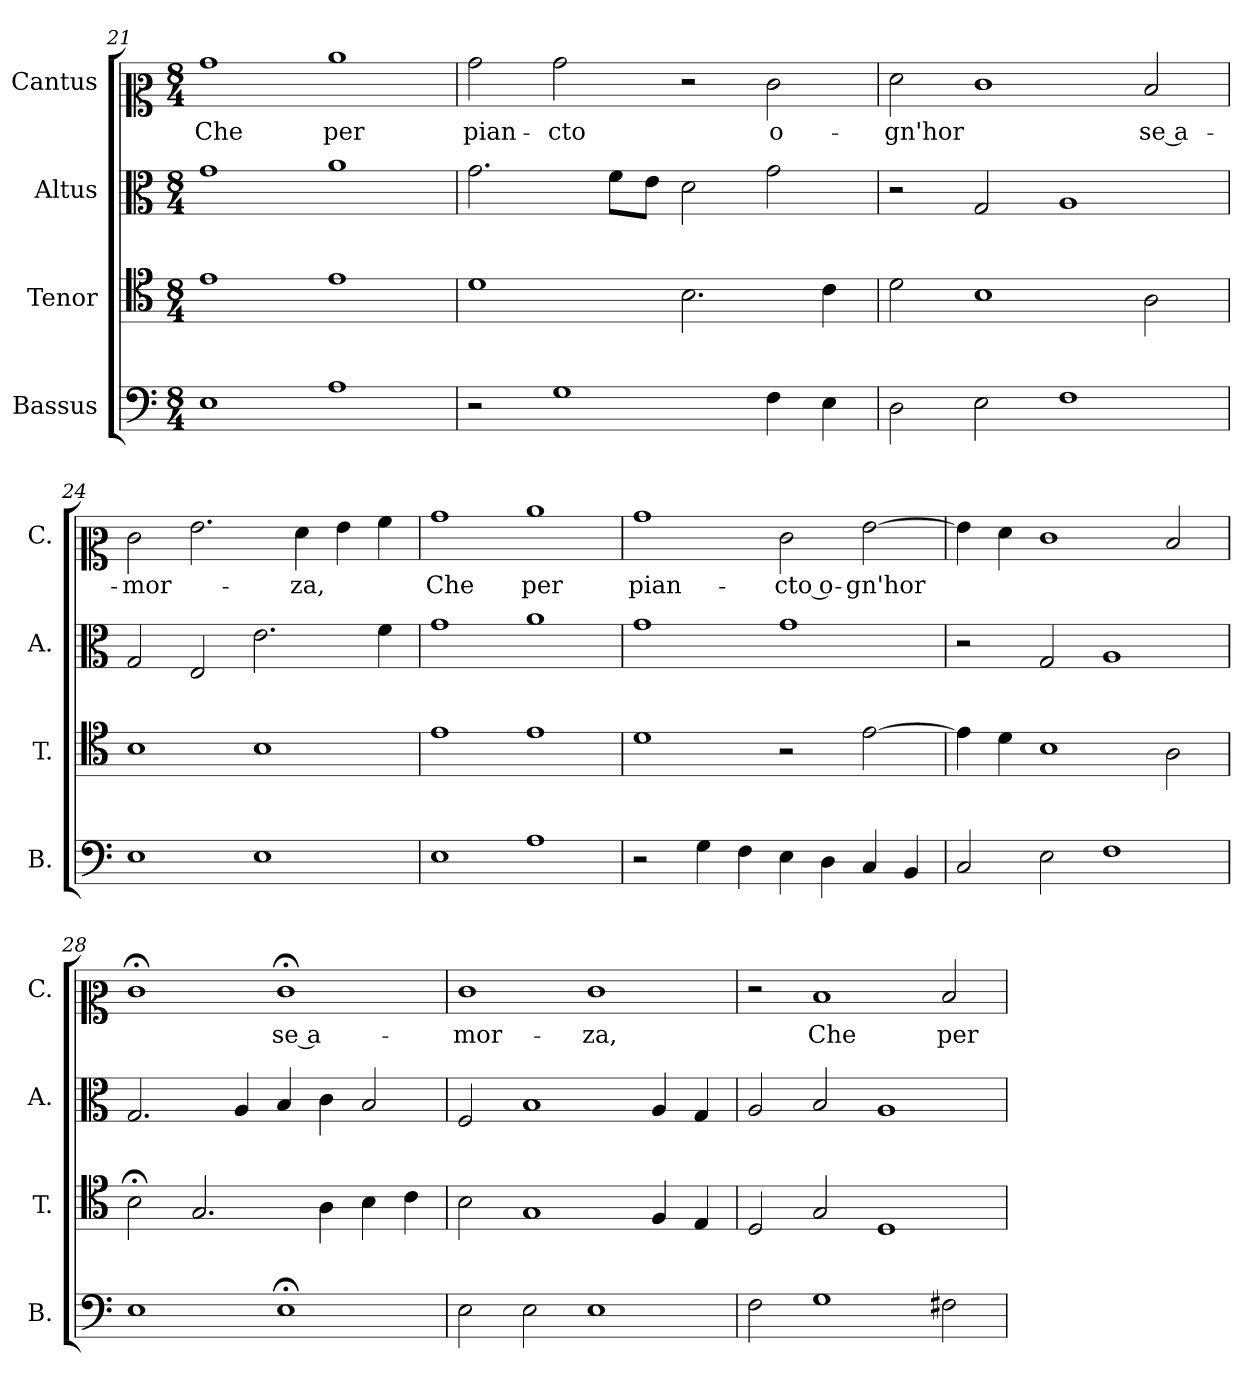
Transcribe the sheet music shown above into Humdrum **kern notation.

**kern	**kern	**kern	**kern	**text
*part4	*part3	*part2	*part1	*part1
*staff4	*staff3	*staff2	*staff1	*staff1
*I"Bassus	*I"Tenor	*I"Altus	*I"Cantus	*
*I'B.	*I'T.	*I'A.	*I'C.	*
*clefF4	*clefC4	*clefC3	*clefC2	*
*k[]	*k[]	*k[]	*k[]	*
*M8/4	*M8/4	*M8/4	*M8/4	*
=21	=21	=21	=21	=21
!	!	!	!	!LO:LY:b
1E	1e	1g	1b	Che
!	!	!	!	!LO:LY:b
1A	1e	1a	1cc	per
=22	=22	=22	=22	=22
!	!	!	!	!LO:LY:b
2r	1d	2.g\	2b\	pian-
!	!	!	!	!LO:LY:b
1G	.	.	2b\	-cto
.	.	8f\L	.	.
.	.	8e\J	.	.
.	2.B\	2d\	2r	.
!	!	!	!	!LO:LY:b
4F\	.	2g\	2e\	o-
4E\	4c\	.	.	.
=23	=23	=23	=23	=23
!	!	!	!	!LO:LY:b
2D\	2d\	2r	2f\	-gn'hor
2E\	1B	2G/	1e	.
1F	.	1A	.	.
!	!	!	!	!LO:LY:b
.	2A\	.	2d/	se a-
!!LO:LB:g=z
=24	=24	=24	=24	=24
!	!	!	!	!LO:LY:b
1E	1B	2G/	2e\	-mor-
.	.	2E/	2.g\	.
1E	1B	2.e\	.	.
!	!	!	!	!LO:LY:b
.	.	.	4f\	-za,
.	.	.	4g\	.
.	.	4f\	4a\	.
=25	=25	=25	=25	=25
!	!	!	!	!LO:LY:b
1E	1e	1g	1b	Che
!	!	!	!	!LO:LY:b
1A	1e	1a	1cc	per
=26	=26	=26	=26	=26
!	!	!	!	!LO:LY:b
2r	1d	1g	1b	pian-
4G\	.	.	.	.
4F\	.	.	.	.
!	!	!	!	!LO:LY:b
4E\	2r	1g	2e\	-cto o-
4D\	.	.	.	.
!	!	!	!	!LO:LY:b
4C/	[2e\	.	[2g\	-gn'hor
4BB/	.	.	.	.
=27	=27	=27	=27	=27
2C/	4e\]	2r	4g\]	.
.	4d\	.	4f\	.
2E\	1B	2G/	1e	.
1F	.	1A	.	.
.	2A\	.	2d/	.
=28	=28	=28	=28	=28
1E	2B;<\	2.G/	1e;<	.
.	2.G/	.	.	.
.	.	4A/	.	.
!	!	!	!	!LO:LY:b
1E;<	.	4B/	1e;<	se a-
.	4A\	4c\	.	.
.	4B\	2B/	.	.
.	4c\	.	.	.
=29	=29	=29	=29	=29
!	!	!	!	!LO:LY:b
2E\	2B\	2F/	1e	-mor-
2E\	1G	1B	.	.
!	!	!	!	!LO:LY:b
1E	.	.	1e	-za,
.	4F/	4A/	.	.
.	4E/	4G/	.	.
!!LO:LB:g=z
=30	=30	=30	=30	=30
2F\	2D/	2A/	2r	.
!	!	!	!	!LO:LY:b
1G	2G/	2B/	1d	Che
.	1D	1A	.	.
!	!	!	!	!LO:LY:b
2F#X\	.	.	2d/	per
=	=	=	=	=
*-	*-	*-	*-	*-
